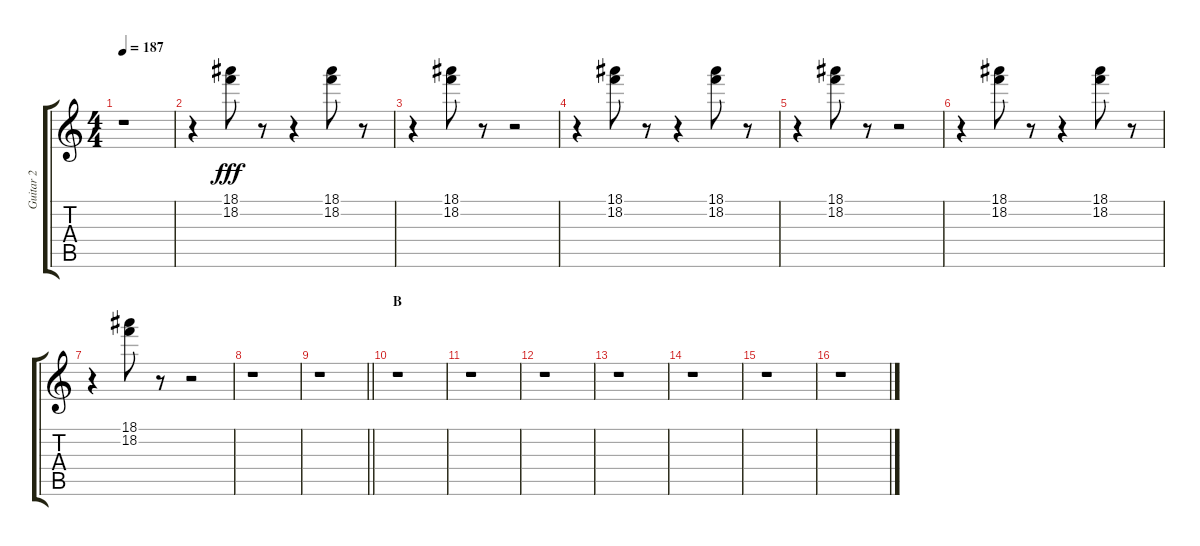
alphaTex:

\track ("Guitar 2" "Guitar 2") {instrument distortionguitar}
\staff {score tabs}
\tuning (E4 B3 G3 D3 A2 E2) {hide}
\ts (4 4)
\tempo 187
\clef g2
\ks c
r.1{dy f} |
r.4 (18.1 18.2).8{dy fff} r.8 r.4 (18.1 18.2).8 r.8 |
r.4 (18.1 18.2).8 r.8 r.2 |
r.4 (18.1 18.2).8 r.8 r.4 (18.1 18.2).8 r.8 |
r.4 (18.1 18.2).8 r.8 r.2 |
r.4 (18.1 18.2).8 r.8 r.4 (18.1 18.2).8 r.8 |
r.4 (18.1 18.2).8 r.8 r.2 |
r.1 |
\barLineRight lightlight
r.1 |
\section ("" "B")
r.1 |
r.1 |
r.1 |
r.1 |
r.1 |
r.1 |
r.1
